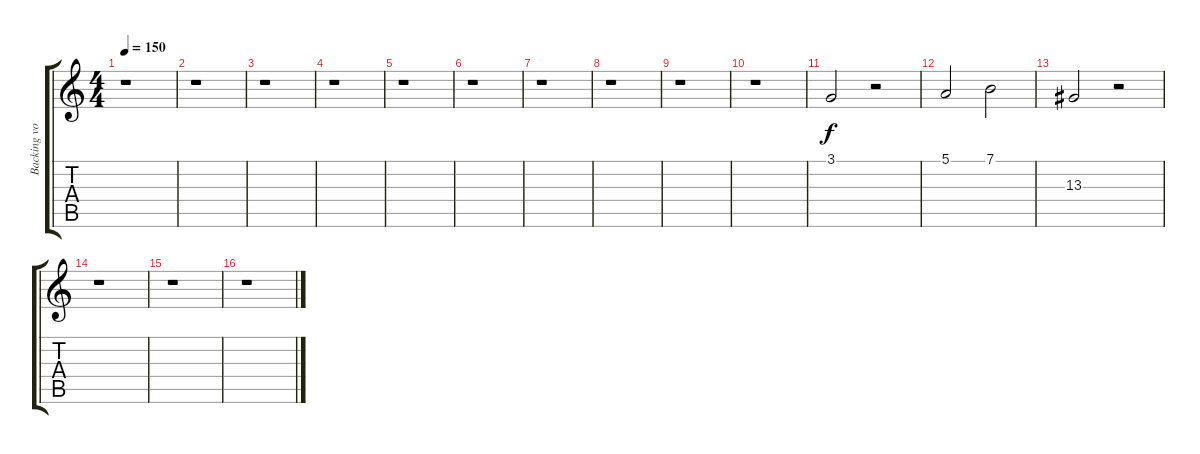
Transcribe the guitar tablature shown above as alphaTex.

\track ("Backing vocal" "Backing vo") {instrument oboe}
\staff {score tabs}
\tuning (E4 B3 G3 D3 A2 E2) {hide}
\ts (4 4)
\tempo 150
\clef g2
\ks c
r.1{dy f} |
r.1 |
r.1 |
r.1 |
r.1 |
r.1 |
r.1 |
r.1 |
r.1 |
r.1 |
3.1.2 r.2 |
5.1.2 7.1.2 |
13.3.2 r.2 |
r.1 |
r.1 |
r.1
